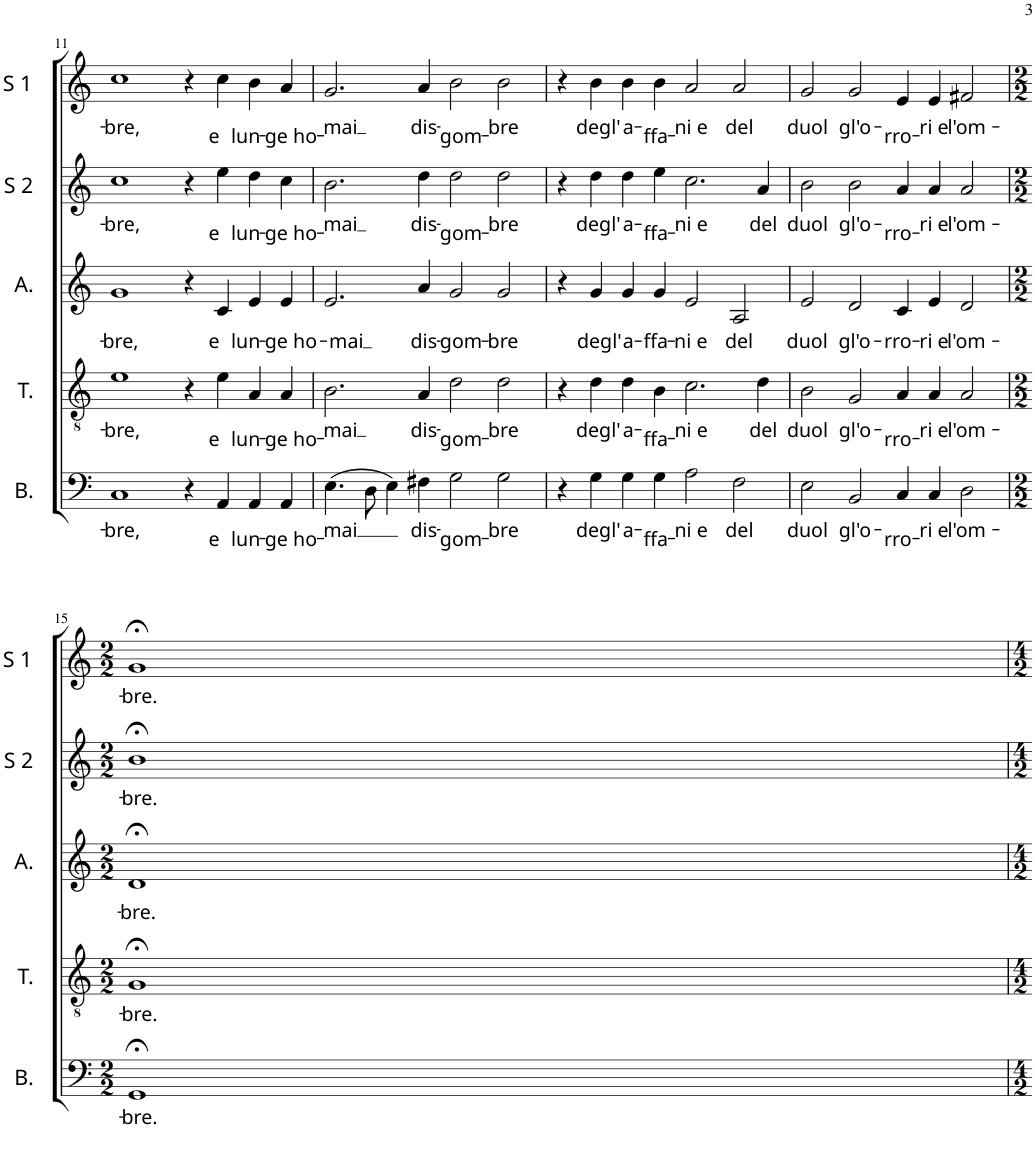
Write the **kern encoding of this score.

**kern	**text	**kern	**text	**kern	**text	**kern	**text	**kern	**text
*part5	*part5	*part4	*part4	*part3	*part3	*part2	*part2	*part1	*part1
*staff5	*staff5	*staff4	*staff4	*staff3	*staff3	*staff2	*staff2	*staff1	*staff1
*I"B.	*	*I"T.	*	*I"A.	*	*I"S 2	*	*I"S 1	*
*I'B.	*	*I'T.	*	*I'A.	*	*I'S 2	*	*I'S 1	*
!!LO:PB:g=z
*clefF4	*	*clefGv2	*	*clefG2	*	*clefG2	*	*clefG2	*
*k[]	*	*k[]	*	*k[]	*	*k[]	*	*k[]	*
*M4/2	*	*M4/2	*	*M4/2	*	*M4/2	*	*M4/2	*
=11	=11	=11	=11	=11	=11	=11	=11	=11	=11
!	!LO:LY:b	!	!LO:LY:b	!	!LO:LY:b	!	!LO:LY:b	!	!LO:LY:b
1C	-bre,	1e	-bre,	1g	-bre,	1cc	-bre,	1cc	-bre,
4r	.	4r	.	4r	.	4r	.	4r	.
!	!LO:LY:b	!	!LO:LY:b	!	!LO:LY:b	!	!LO:LY:b	!	!LO:LY:b
4AA/	e	4e\	e	4c/	e	4ee\	e	4cc\	e
!	!LO:LY:b	!	!LO:LY:b	!	!LO:LY:b	!	!LO:LY:b	!	!LO:LY:b
4AA/	lun-	4A/	lun-	4e/	lun-	4dd\	lun-	4b\	lun-
!	!LO:LY:b	!	!LO:LY:b	!	!LO:LY:b	!	!LO:LY:b	!	!LO:LY:b
4AA/	-ge ho-	4A/	-ge ho-	4e/	-ge ho-	4cc\	-ge ho-	4a/	-ge ho-
=12	=12	=12	=12	=12	=12	=12	=12	=12	=12
!	!LO:LY:b	!	!LO:LY:b	!	!LO:LY:b	!	!LO:LY:b	!	!LO:LY:b
(4.E\	-mai	2.B\	-mai	2.e/	-mai	2.b\	-mai	2.g/	-mai
8D\	.	.	.	.	.	.	.	.	.
4E\)	.	.	.	.	.	.	.	.	.
!	!LO:LY:b	!	!LO:LY:b	!	!LO:LY:b	!	!LO:LY:b	!	!LO:LY:b
4F#X\	dis-	4A/	dis-	4a/	dis-	4dd\	dis-	4a/	dis-
!	!LO:LY:b	!	!LO:LY:b	!	!LO:LY:b	!	!LO:LY:b	!	!LO:LY:b
2G\	-gom-	2d\	-gom-	2g/	-gom-	2dd\	-gom-	2b\	-gom-
!	!LO:LY:b	!	!LO:LY:b	!	!LO:LY:b	!	!LO:LY:b	!	!LO:LY:b
2G\	-bre	2d\	-bre	2g/	-bre	2dd\	-bre	2b\	-bre
=13	=13	=13	=13	=13	=13	=13	=13	=13	=13
4r	.	4r	.	4r	.	4r	.	4r	.
!	!LO:LY:b	!	!LO:LY:b	!	!LO:LY:b	!	!LO:LY:b	!	!LO:LY:b
4G\	degl'	4d\	degl'	4g/	degl'	4dd\	degl'	4b\	degl'
!	!LO:LY:b	!	!LO:LY:b	!	!LO:LY:b	!	!LO:LY:b	!	!LO:LY:b
4G\	a-	4d\	a-	4g/	a-	4dd\	a-	4b\	a-
!	!LO:LY:b	!	!LO:LY:b	!	!LO:LY:b	!	!LO:LY:b	!	!LO:LY:b
4G\	-ffa-	4B\	-ffa-	4g/	-ffa-	4ee\	-ffa-	4b\	-ffa-
!	!LO:LY:b	!	!LO:LY:b	!	!LO:LY:b	!	!LO:LY:b	!	!LO:LY:b
2A\	-ni e	2.c\	-ni e	2e/	-ni e	2.cc\	-ni e	2a/	-ni e
!	!LO:LY:b	!	!	!	!LO:LY:b	!	!	!	!LO:LY:b
2F\	del	.	.	2A/	del	.	.	2a/	del
!	!	!	!LO:LY:b	!	!	!	!LO:LY:b	!	!
.	.	4d\	del	.	.	4a/	del	.	.
=14	=14	=14	=14	=14	=14	=14	=14	=14	=14
!	!LO:LY:b	!	!LO:LY:b	!	!LO:LY:b	!	!LO:LY:b	!	!LO:LY:b
2E\	duol	2B\	duol	2e/	duol	2b\	duol	2g/	duol
!	!LO:LY:b	!	!LO:LY:b	!	!LO:LY:b	!	!LO:LY:b	!	!LO:LY:b
2BB/	gl'o-	2G/	gl'o-	2d/	gl'o-	2b\	gl'o-	2g/	gl'o-
!	!LO:LY:b	!	!LO:LY:b	!	!LO:LY:b	!	!LO:LY:b	!	!LO:LY:b
4C/	-rro-	4A/	-rro-	4c/	-rro-	4a/	-rro-	4e/	-rro-
!	!LO:LY:b	!	!LO:LY:b	!	!LO:LY:b	!	!LO:LY:b	!	!LO:LY:b
4C/	-ri e	4A/	-ri e	4e/	-ri e	4a/	-ri e	4e/	-ri e
!	!LO:LY:b	!	!LO:LY:b	!	!LO:LY:b	!	!LO:LY:b	!	!LO:LY:b
2D\	l'om-	2A/	l'om-	2d/	l'om-	2a/	l'om-	2f#X/	l'om-
!!LO:LB:g=z
=15	=15	=15	=15	=15	=15	=15	=15	=15	=15
*M2/2	*	*M2/2	*	*M2/2	*	*M2/2	*	*M2/2	*
!	!LO:LY:b	!	!LO:LY:b	!	!LO:LY:b	!	!LO:LY:b	!	!LO:LY:b
1GG;<	-bre.	1G;<	-bre.	1d;<	-bre.	1b;<	-bre.	1g;<	-bre.
=	=	=	=	=	=	=	=	=	=
*-	*-	*-	*-	*-	*-	*-	*-	*-	*-
